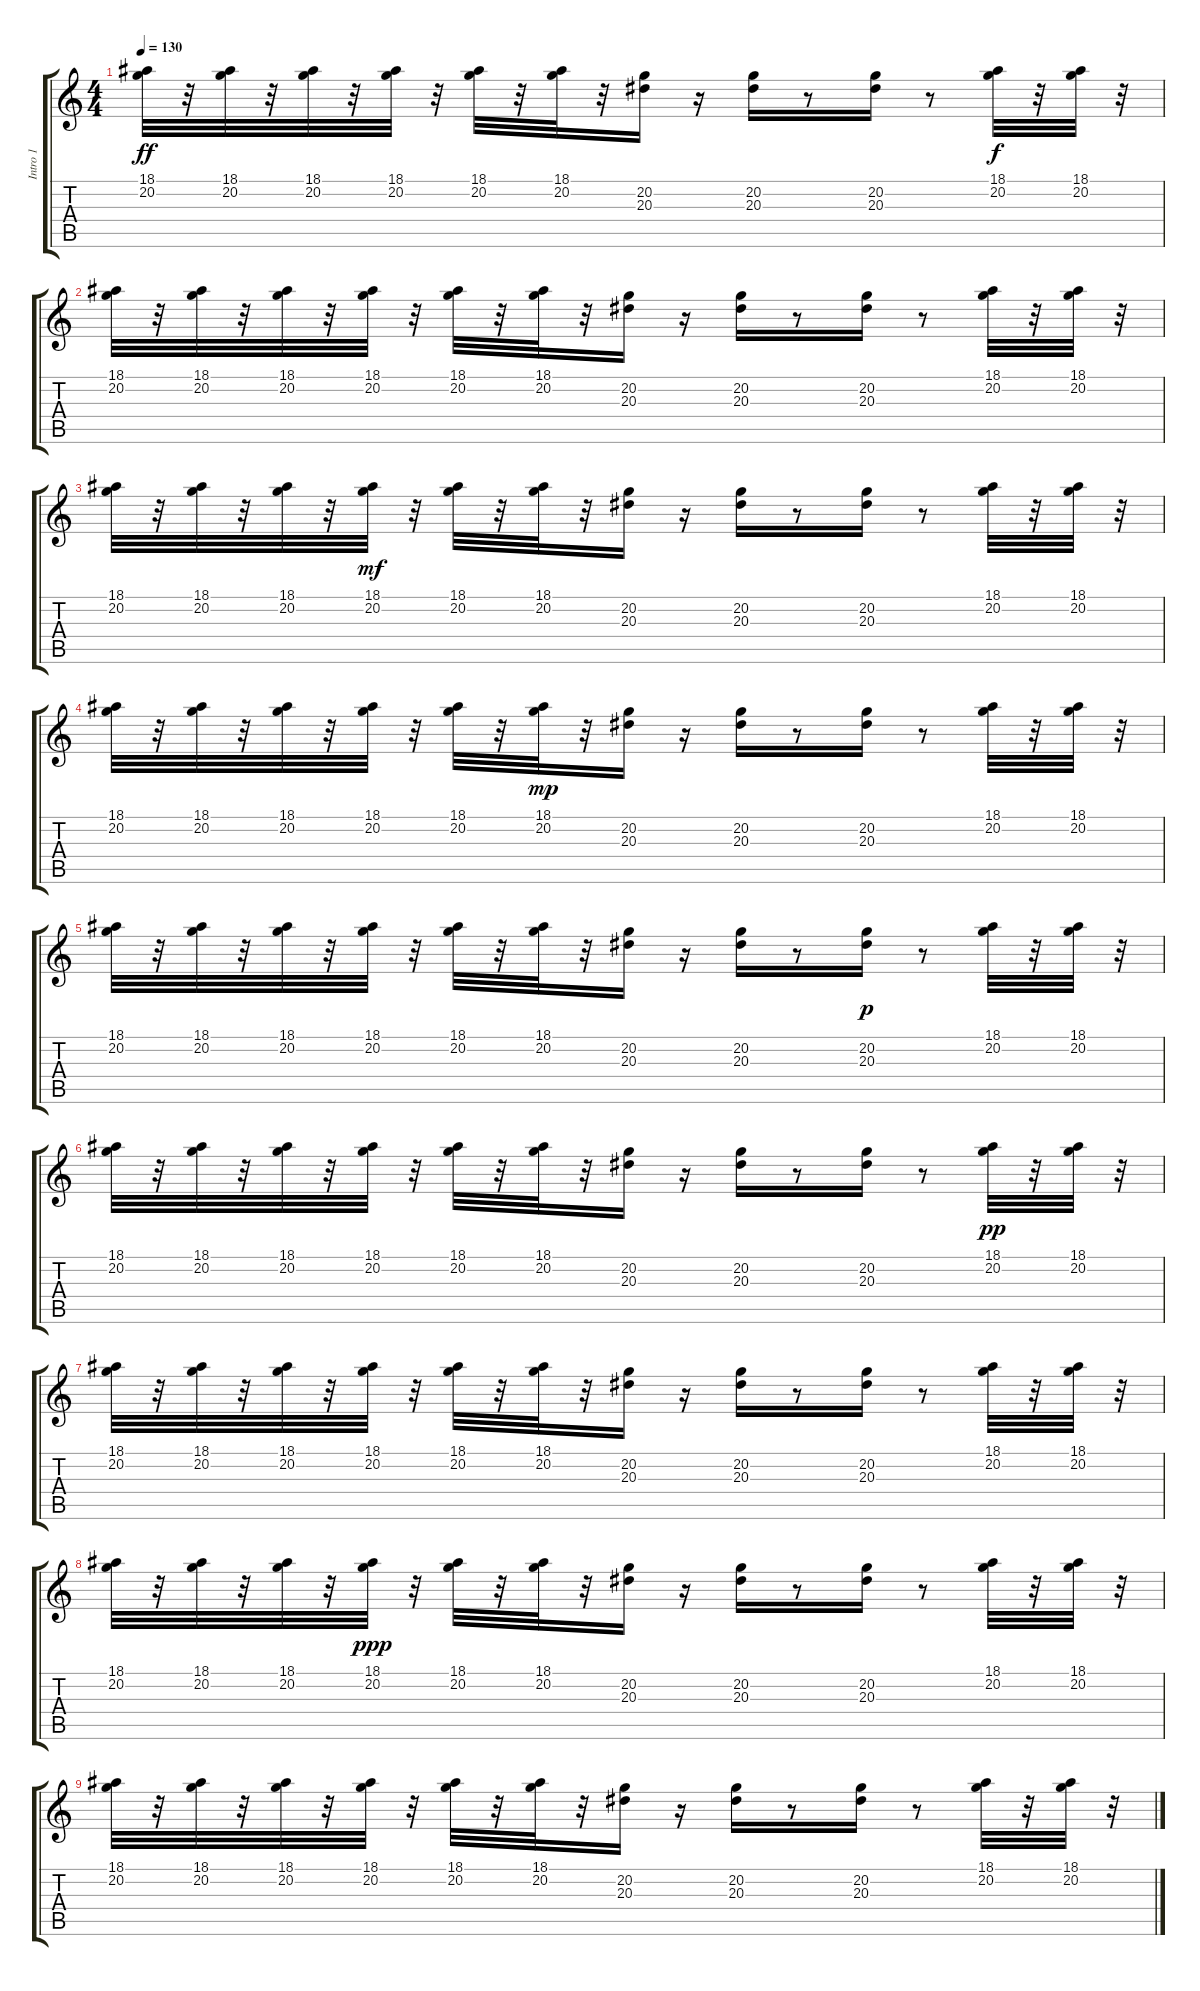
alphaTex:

\track ("Intro 1" "Intro 1") {instrument honkytonkpiano}
\staff {score tabs}
\tuning (E4 B3 G3 D3 A2 E2) {hide}
\ts (4 4)
\tempo 130
\clef g2
\ks c
(18.1 20.2).32{dy ff} r.32 (18.1 20.2).32 r.32 (18.1 20.2).32 r.32 (18.1 20.2).32 r.32 (18.1 20.2).32 r.32 (18.1 20.2).32 r.32 (20.2 20.3).16 r.16 (20.2 20.3).16 r.8 (20.2 20.3).16 r.8 (18.1 20.2).32{dy f} r.32 (18.1 20.2).32 r.32 |
(18.1 20.2).32 r.32 (18.1 20.2).32 r.32 (18.1 20.2).32 r.32 (18.1 20.2).32 r.32 (18.1 20.2).32 r.32 (18.1 20.2).32 r.32 (20.2 20.3).16 r.16 (20.2 20.3).16 r.8 (20.2 20.3).16 r.8 (18.1 20.2).32 r.32 (18.1 20.2).32 r.32 |
(18.1 20.2).32 r.32 (18.1 20.2).32 r.32 (18.1 20.2).32 r.32 (18.1 20.2).32{dy mf} r.32 (18.1 20.2).32 r.32 (18.1 20.2).32 r.32 (20.2 20.3).16 r.16 (20.2 20.3).16 r.8 (20.2 20.3).16 r.8 (18.1 20.2).32 r.32 (18.1 20.2).32 r.32 |
(18.1 20.2).32 r.32 (18.1 20.2).32 r.32 (18.1 20.2).32 r.32 (18.1 20.2).32 r.32 (18.1 20.2).32 r.32 (18.1 20.2).32{dy mp} r.32 (20.2 20.3).16 r.16 (20.2 20.3).16 r.8 (20.2 20.3).16 r.8 (18.1 20.2).32 r.32 (18.1 20.2).32 r.32 |
(18.1 20.2).32 r.32 (18.1 20.2).32 r.32 (18.1 20.2).32 r.32 (18.1 20.2).32 r.32 (18.1 20.2).32 r.32 (18.1 20.2).32 r.32 (20.2 20.3).16 r.16 (20.2 20.3).16 r.8 (20.2 20.3).16{dy p} r.8 (18.1 20.2).32 r.32 (18.1 20.2).32 r.32 |
(18.1 20.2).32 r.32 (18.1 20.2).32 r.32 (18.1 20.2).32 r.32 (18.1 20.2).32 r.32 (18.1 20.2).32 r.32 (18.1 20.2).32 r.32 (20.2 20.3).16 r.16 (20.2 20.3).16 r.8 (20.2 20.3).16 r.8 (18.1 20.2).32{dy pp} r.32 (18.1 20.2).32 r.32 |
(18.1 20.2).32 r.32 (18.1 20.2).32 r.32 (18.1 20.2).32 r.32 (18.1 20.2).32 r.32 (18.1 20.2).32 r.32 (18.1 20.2).32 r.32 (20.2 20.3).16 r.16 (20.2 20.3).16 r.8 (20.2 20.3).16 r.8 (18.1 20.2).32 r.32 (18.1 20.2).32 r.32 |
(18.1 20.2).32 r.32 (18.1 20.2).32 r.32 (18.1 20.2).32 r.32 (18.1 20.2).32{dy ppp} r.32 (18.1 20.2).32 r.32 (18.1 20.2).32 r.32 (20.2 20.3).16 r.16 (20.2 20.3).16 r.8 (20.2 20.3).16 r.8 (18.1 20.2).32 r.32 (18.1 20.2).32 r.32 |
(18.1 20.2).32 r.32 (18.1 20.2).32 r.32 (18.1 20.2).32 r.32 (18.1 20.2).32 r.32 (18.1 20.2).32 r.32 (18.1 20.2).32 r.32 (20.2 20.3).16 r.16 (20.2 20.3).16 r.8 (20.2 20.3).16 r.8 (18.1 20.2).32 r.32 (18.1 20.2).32 r.32
